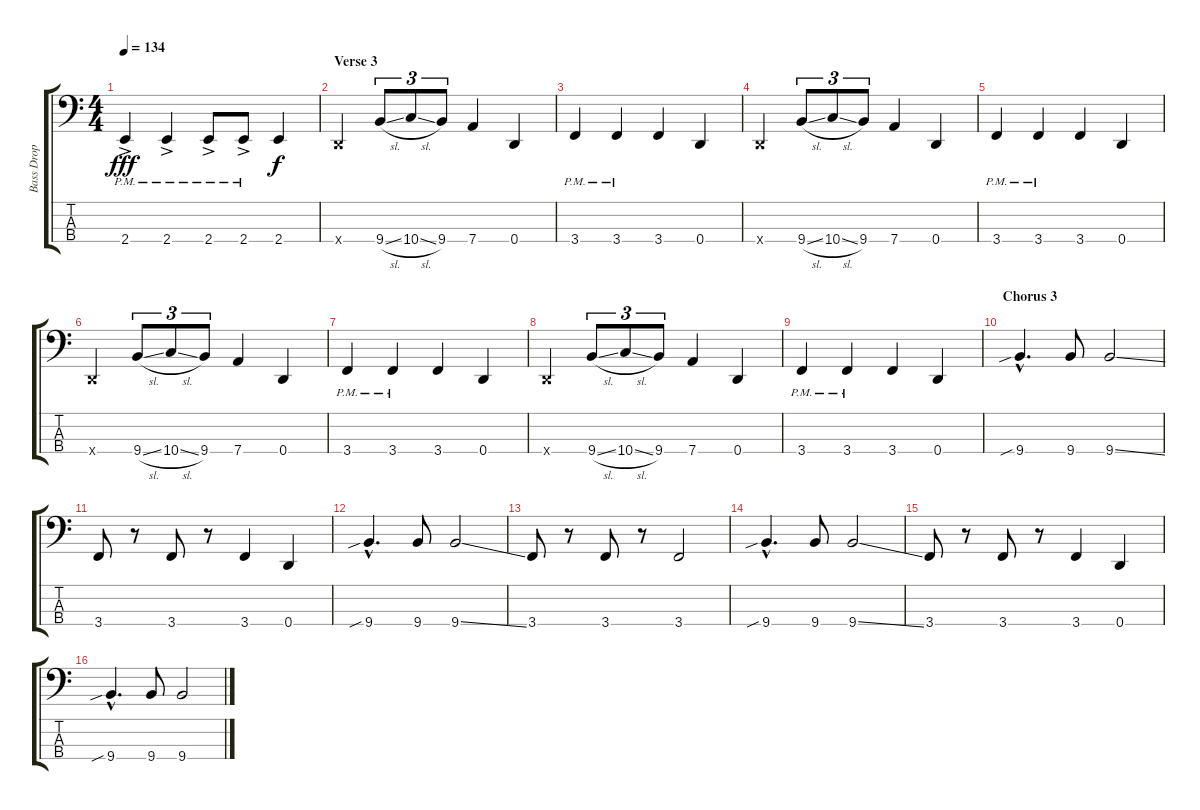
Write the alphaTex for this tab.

\track ("Bass Drop D" "Bass Drop ") {instrument electricbasspick}
\staff {score tabs}
\tuning (G2 D2 A1 D1) {hide}
\ts (4 4)
\tempo 134
\clef f4
\ks c
2.4{ac pm}.4{dy fff} 2.4{ac pm}.4 2.4{ac pm}.8 2.4{ac pm}.8 2.4.4{dy f} |
\section ("" "Verse 3")
0.4{x}.4 9.4{sl}.8{tu (3 2)} 10.4{sl}.8{tu (3 2)} 9.4.8{tu (3 2)} 7.4.4 0.4.4 |
3.4{pm}.4 3.4{pm}.4 3.4.4 0.4.4 |
0.4{x}.4 9.4{sl}.8{tu (3 2)} 10.4{sl}.8{tu (3 2)} 9.4.8{tu (3 2)} 7.4.4 0.4.4 |
3.4{pm}.4 3.4{pm}.4 3.4.4 0.4.4 |
0.4{x}.4 9.4{sl}.8{tu (3 2)} 10.4{sl}.8{tu (3 2)} 9.4.8{tu (3 2)} 7.4.4 0.4.4 |
3.4{pm}.4 3.4{pm}.4 3.4.4 0.4.4 |
0.4{x}.4 9.4{sl}.8{tu (3 2)} 10.4{sl}.8{tu (3 2)} 9.4.8{tu (3 2)} 7.4.4 0.4.4 |
3.4{pm}.4 3.4{pm}.4 3.4.4 0.4.4 |
\section ("" "Chorus 3")
9.4{sib hac}.4{d} 9.4.8 9.4{ss}.2 |
3.4.8 r.8 3.4.8 r.8 3.4.4 0.4.4 |
9.4{sib hac}.4{d} 9.4.8 9.4{ss}.2 |
3.4.8 r.8 3.4.8 r.8 3.4.2 |
9.4{sib hac}.4{d} 9.4.8 9.4{ss}.2 |
3.4.8 r.8 3.4.8 r.8 3.4.4 0.4.4 |
9.4{sib hac}.4{d} 9.4.8 9.4{ss}.2
